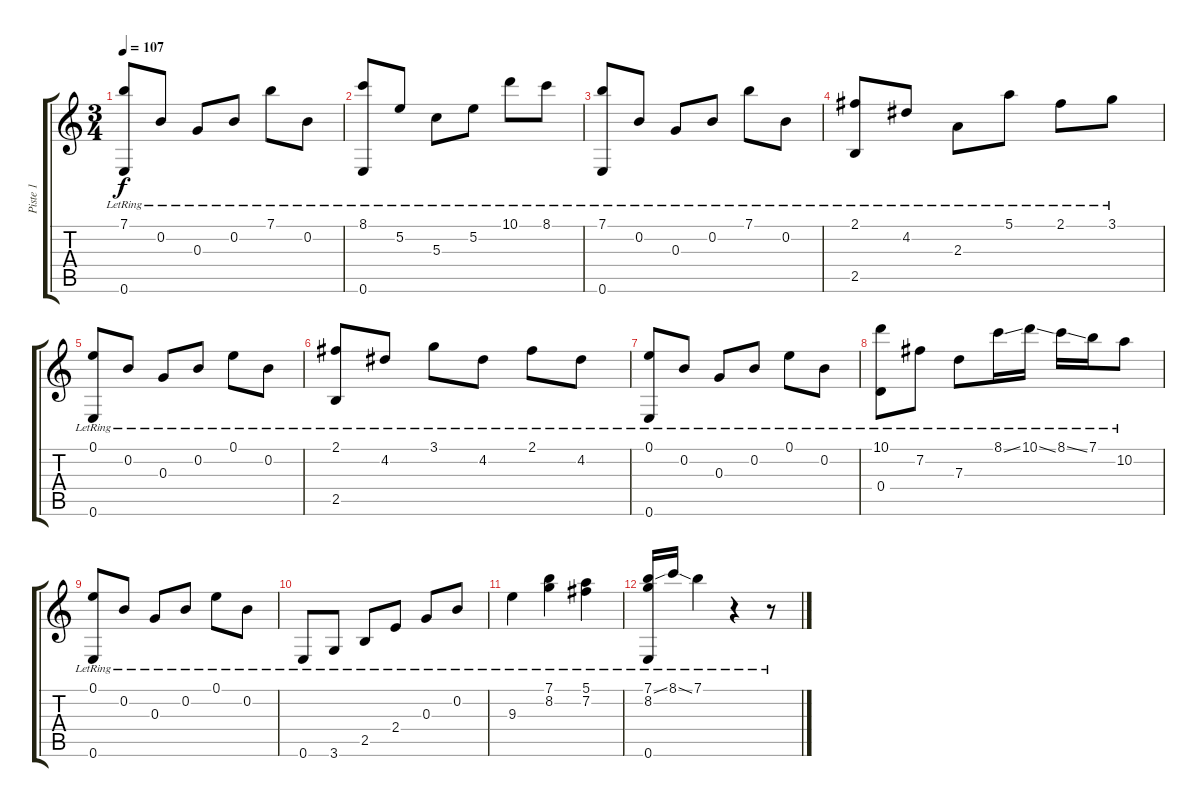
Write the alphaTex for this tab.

\track ("Piste 1" "Piste 1") {instrument acousticguitarnylon}
\staff {score tabs}
\tuning (E4 B3 G3 D3 A2 E2) {hide}
\ts (3 4)
\tempo 107
\clef g2
\ks c
(7.1{lr} 0.6{lr}).8{dy f} 0.2{lr}.8 0.3{lr}.8 0.2{lr}.8 7.1{lr}.8 0.2{lr}.8 |
(8.1{lr} 0.6{lr}).8 5.2{lr}.8 5.3{lr}.8 5.2{lr}.8 10.1{lr}.8 8.1{lr}.8 |
(7.1{lr} 0.6{lr}).8 0.2{lr}.8 0.3{lr}.8 0.2{lr}.8 7.1{lr}.8 0.2{lr}.8 |
(2.1{lr} 2.5{lr}).8 4.2{lr}.8 2.3{lr}.8 5.1{lr}.8 2.1{lr}.8 3.1{lr}.8 |
(0.1{lr} 0.6{lr}).8 0.2{lr}.8 0.3{lr}.8 0.2{lr}.8 0.1{lr}.8 0.2{lr}.8 |
(2.1{lr} 2.5{lr}).8 4.2{lr}.8 3.1{lr}.8 4.2{lr}.8 2.1{lr}.8 4.2{lr}.8 |
(0.1{lr} 0.6{lr}).8 0.2{lr}.8 0.3{lr}.8 0.2{lr}.8 0.1{lr}.8 0.2{lr}.8 |
(10.1{lr} 0.4{lr}).8 7.2{lr}.8 7.3{lr}.8 8.1{ss lr}.16 10.1{ss lr}.16 8.1{ss lr}.16 7.1{lr}.16 10.2{lr}.8 |
(0.1{lr} 0.6{lr}).8 0.2{lr}.8 0.3{lr}.8 0.2{lr}.8 0.1{lr}.8 0.2{lr}.8 |
0.6{lr}.8 3.6{lr}.8 2.5{lr}.8 2.4{lr}.8 0.3{lr}.8 0.2{lr}.8 |
9.3{lr}.4 (7.1{lr} 8.2{lr}).4 (5.1{lr} 7.2{lr}).4 |
(7.1{ss lr} 8.2{lr} 0.6{lr}).16 8.1{ss lr}.16 7.1{lr}.4 r.4 r.8
